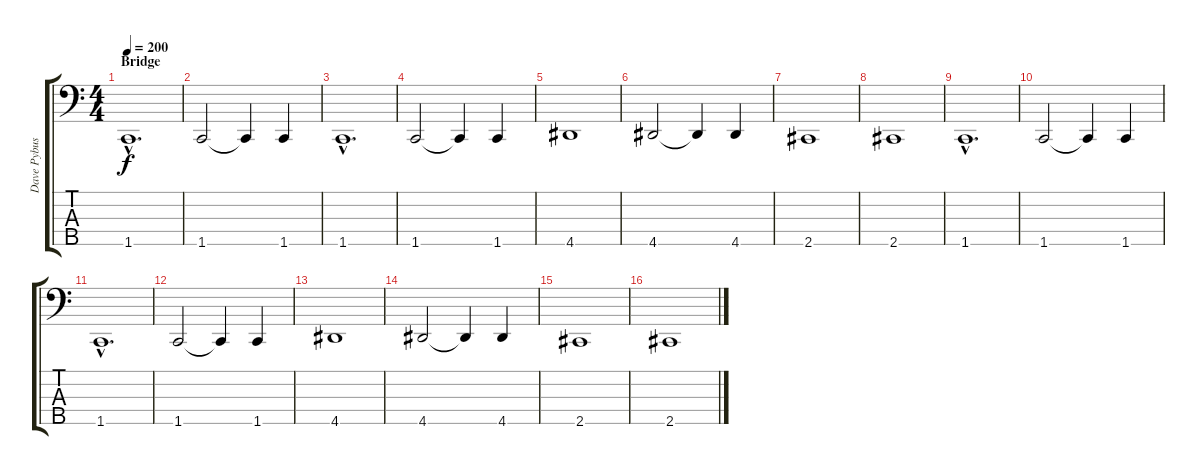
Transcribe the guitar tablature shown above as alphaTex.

\track ("Dave Pybus" "Dave Pybus") {instrument electricbasspick}
\staff {score tabs}
\tuning (G2 D2 A1 E1 B0) {hide}
\ts (4 4)
\section ("" "Bridge")
\tempo 200
\clef f4
\ks c
1.5{hac}.1{d dy f} |
1.5.2 1.5{t}.4 1.5.4 |
1.5{hac}.1{d} |
1.5.2 1.5{t}.4 1.5.4 |
4.5.1 |
4.5.2 4.5{t}.4 4.5.4 |
2.5.1 |
2.5.1 |
1.5{hac}.1{d} |
1.5.2 1.5{t}.4 1.5.4 |
1.5{hac}.1{d} |
1.5.2 1.5{t}.4 1.5.4 |
4.5.1 |
4.5.2 4.5{t}.4 4.5.4 |
2.5.1 |
2.5.1
